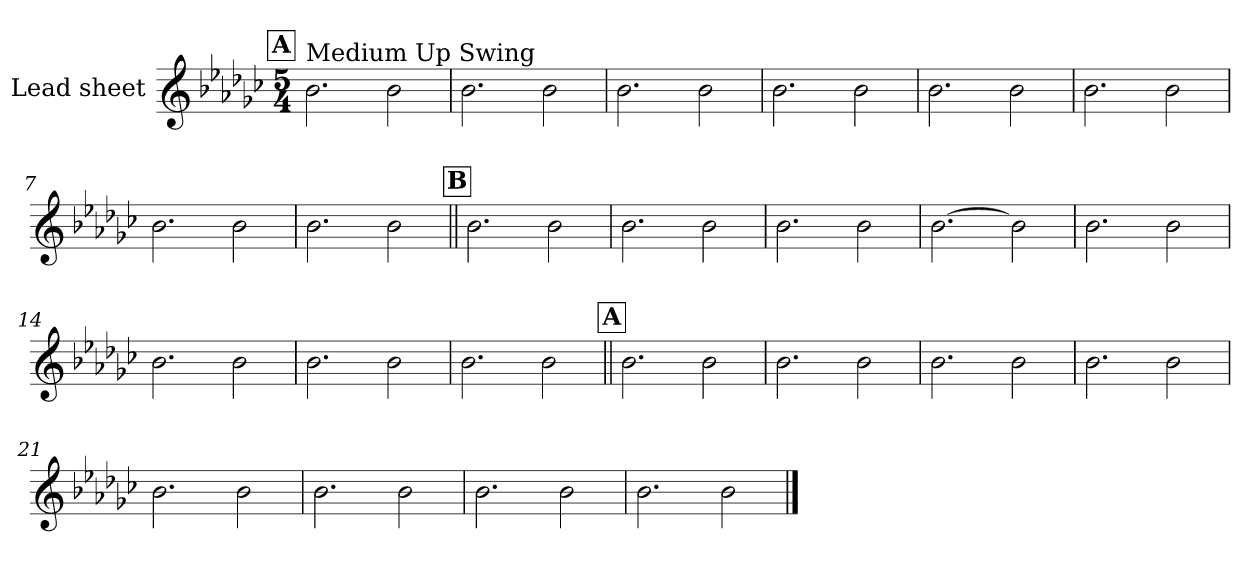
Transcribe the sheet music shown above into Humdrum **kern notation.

**kern
*part1
*staff1
*I"Lead sheet
*clefG2
*k[b-e-a-d-g-c-]
*e-:
*M5/4
!!LO:REH:place=s1:a:fs=14:t=A
=1
!LO:TX:a:t=Medium Up Swing
2.b-\
2b-\
=2
2.b-\
2b-\
=3
2.b-\
2b-\
=4
2.b-\
2b-\
!!LO:LB:g=z
=5
2.b-\
2b-\
=6
2.b-\
2b-\
=7
2.b-\
2b-\
=8
2.b-\
2b-\
!!LO:LB:g=z
!!LO:REH:place=s1:a:fs=14:t=B
=9||
2.b-\
2b-\
=10
2.b-\
2b-\
=11
2.b-\
2b-\
=12
[2.b-\
2b-\]
!!LO:LB:g=z
=13
2.b-\
2b-\
=14
2.b-\
2b-\
=15
2.b-\
2b-\
=16
2.b-\
2b-\
!!LO:LB:g=z
!!LO:REH:place=s1:a:fs=14:t=A
=17||
2.b-\
2b-\
=18
2.b-\
2b-\
=19
2.b-\
2b-\
=20
2.b-\
2b-\
!!LO:LB:g=z
=21
2.b-\
2b-\
=22
2.b-\
2b-\
=23
2.b-\
2b-\
=24
2.b-\
2b-\
==
*-
